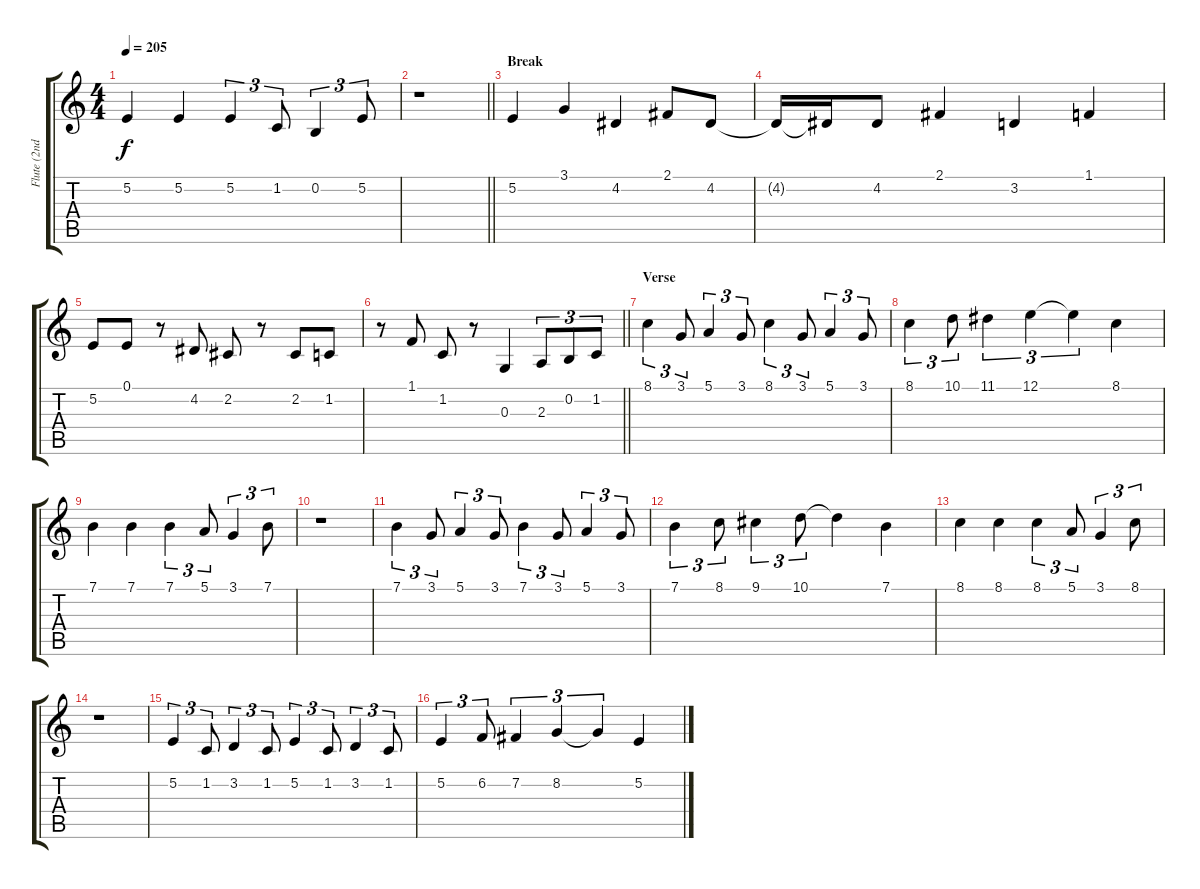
\track ("Flute (2nd)" "Flute (2nd") {instrument flute}
\staff {score tabs}
\tuning (E4 B3 G3 D3 A2 E2) {hide}
\ts (4 4)
\tempo 205
\clef g2
\ks c
5.2.4{dy f} 5.2.4 5.2.4{tu (3 2)} 1.2.8{tu (3 2)} 0.2.4{tu (3 2)} 5.2.8{tu (3 2)} |
\barLineRight lightlight
r.1 |
\section ("" "Break")
5.2.4 3.1.4 4.2.4 2.1.8 4.2.8 |
4.2{t}.16 4.2{t}.16 4.2.8 2.1.4 3.2.4 1.1.4 |
5.2.8 0.1.8 r.8 4.2.8 2.2.8 r.8 2.2.8 1.2.8 |
\barLineRight lightlight
r.8 1.1.8 1.2.8 r.8 0.3.4 2.3.8{tu (3 2)} 0.2.8{tu (3 2)} 1.2.8{tu (3 2)} |
\section ("" "Verse")
8.1.4{tu (3 2)} 3.1.8{tu (3 2)} 5.1.4{tu (3 2)} 3.1.8{tu (3 2)} 8.1.4{tu (3 2)} 3.1.8{tu (3 2)} 5.1.4{tu (3 2)} 3.1.8{tu (3 2)} |
8.1.4{tu (3 2)} 10.1.8{tu (3 2)} 11.1.4{tu (3 2)} 12.1.4{tu (3 2)} 12.1{t}.4{tu (3 2)} 8.1.4 |
7.1.4 7.1.4 7.1.4{tu (3 2)} 5.1.8{tu (3 2)} 3.1.4{tu (3 2)} 7.1.8{tu (3 2)} |
r.1 |
7.1.4{tu (3 2)} 3.1.8{tu (3 2)} 5.1.4{tu (3 2)} 3.1.8{tu (3 2)} 7.1.4{tu (3 2)} 3.1.8{tu (3 2)} 5.1.4{tu (3 2)} 3.1.8{tu (3 2)} |
7.1.4{tu (3 2)} 8.1.8{tu (3 2)} 9.1.4{tu (3 2)} 10.1.8{tu (3 2)} 10.1{t}.4 7.1.4 |
8.1.4 8.1.4 8.1.4{tu (3 2)} 5.1.8{tu (3 2)} 3.1.4{tu (3 2)} 8.1.8{tu (3 2)} |
r.1 |
5.2.4{tu (3 2)} 1.2.8{tu (3 2)} 3.2.4{tu (3 2)} 1.2.8{tu (3 2)} 5.2.4{tu (3 2)} 1.2.8{tu (3 2)} 3.2.4{tu (3 2)} 1.2.8{tu (3 2)} |
5.2.4{tu (3 2)} 6.2.8{tu (3 2)} 7.2.4{tu (3 2)} 8.2.4{tu (3 2)} 8.2{t}.4{tu (3 2)} 5.2.4
